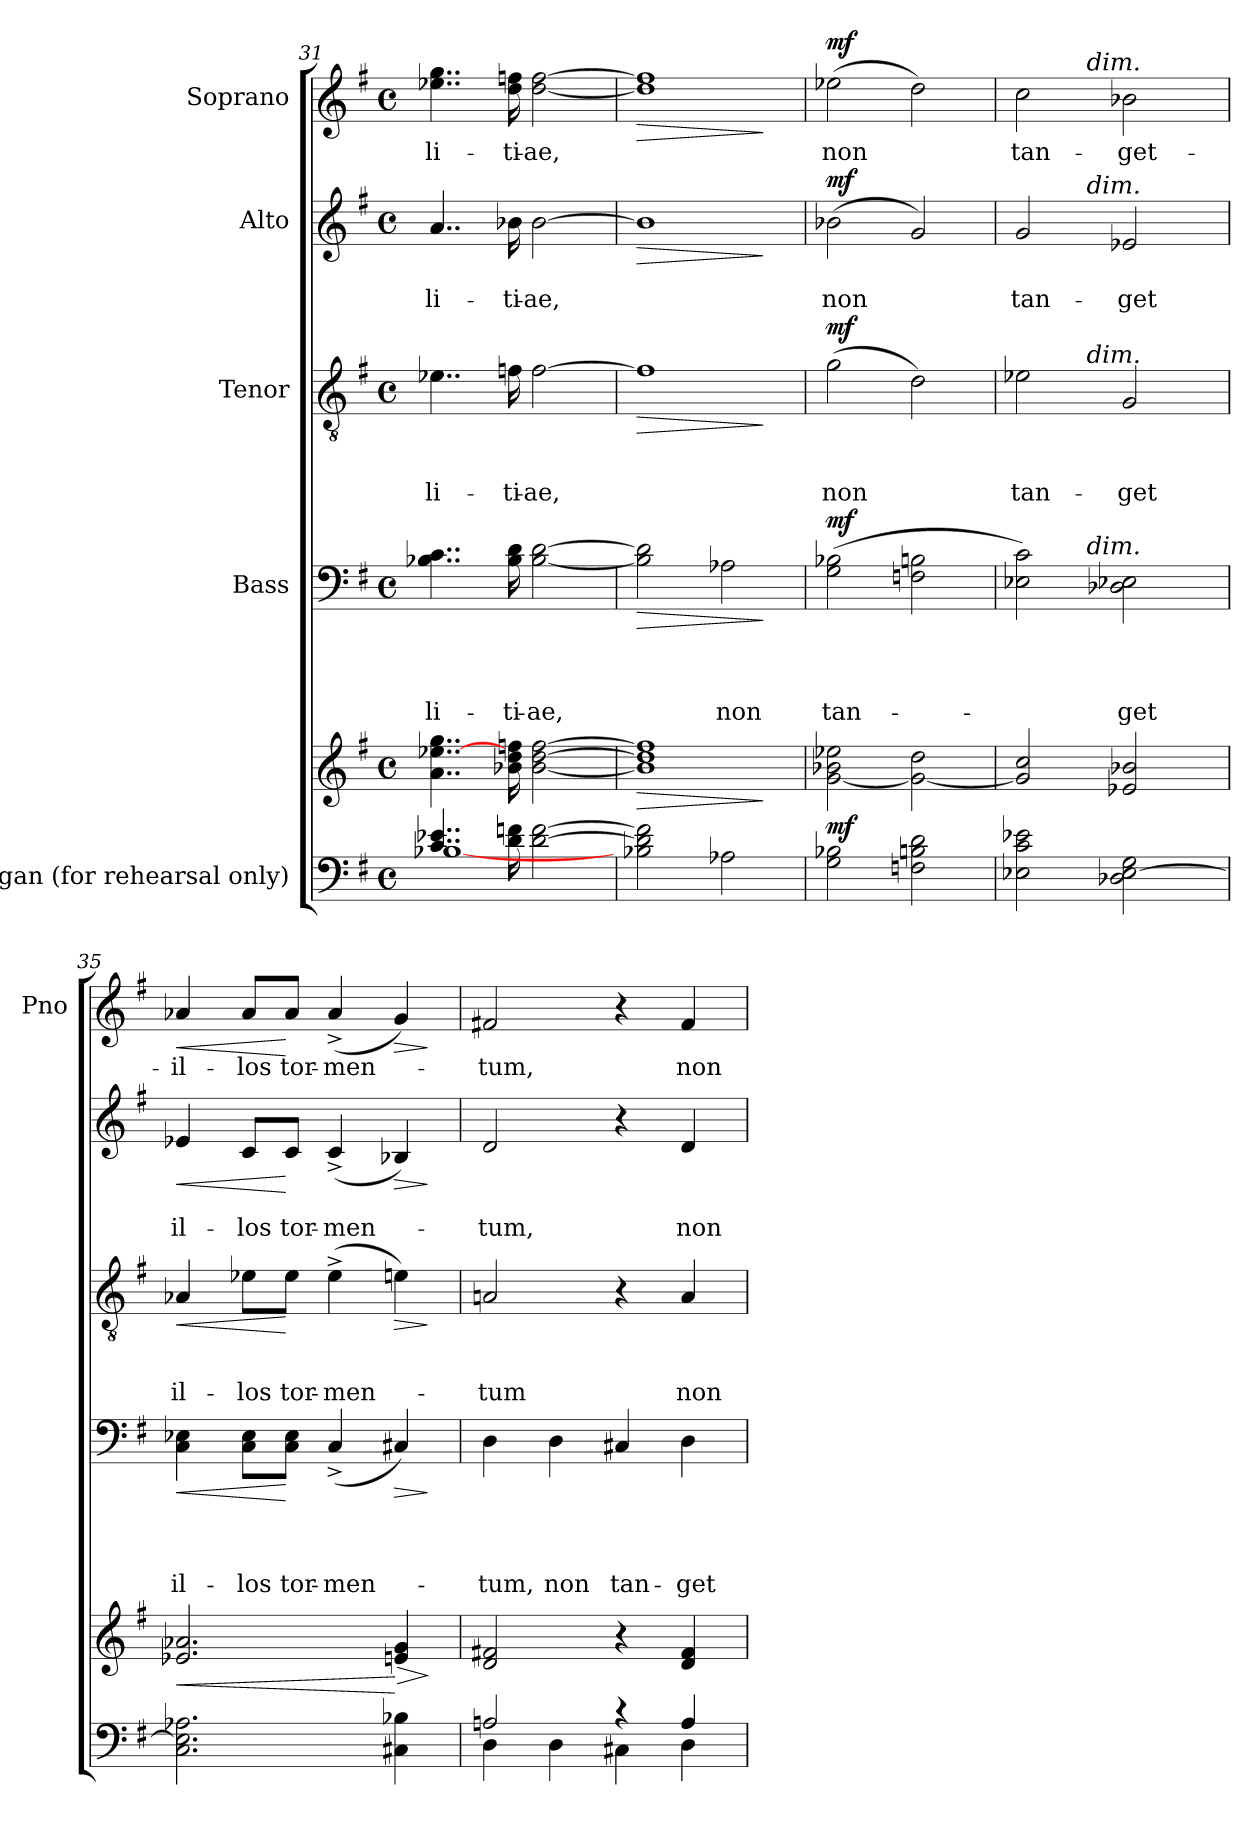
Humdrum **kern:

**kern	**kern	**dynam	**kern	**text	**text	**text	**text	**dynam	**kern	**text	**text	**text	**dynam	**kern	**text	**text	**dynam	**kern	**text	**dynam
*part5	*part5	*part5	*part4	*part4	*part4	*part4	*part4	*part4	*part3	*part3	*part3	*part3	*part3	*part2	*part2	*part2	*part2	*part1	*part1	*part1
*staff6	*staff5	*staff5/6	*staff4	*staff4	*staff4	*staff4	*staff4	*staff4	*staff3	*staff3	*staff3	*staff3	*staff3	*staff2	*staff2	*staff2	*staff2	*staff1	*staff1	*staff1
*I"Organ (for  rehearsal only)	*	*	*I"Bass	*	*	*	*	*	*I"Tenor	*	*	*	*	*I"Alto	*	*	*	*I"Soprano	*	*
*	*	*	*	*	*	*	*	*	*	*	*	*	*	*	*	*	*	*I'Pno	*	*
*clefF4	*clefG2	*	*clefF4	*	*	*	*	*	*clefGv2	*	*	*	*	*clefG2	*	*	*	*clefG2	*	*
*k[f#]	*k[f#]	*	*k[f#]	*	*	*	*	*	*k[f#]	*	*	*	*	*k[f#]	*	*	*	*k[f#]	*	*
*G:	*G:	*	*G:	*	*	*	*	*	*G:	*	*	*	*	*G:	*	*	*	*G:	*	*
*M4/4	*M4/4	*	*M4/4	*	*	*	*	*	*M4/4	*	*	*	*	*M4/4	*	*	*	*M4/4	*	*
*met(c)	*met(c)	*	*met(c)	*	*	*	*	*	*met(c)	*	*	*	*	*met(c)	*	*	*	*met(c)	*	*
=31	=31	=31	=31	=31	=31	=31	=31	=31	=31	=31	=31	=31	=31	=31	=31	=31	=31	=31	=31	=31
*^	*	*	*	*	*	*	*	*	*	*	*	*	*	*	*	*	*	*	*	*
4..c/ 4..e-X/	[1B-X	4..a\ [4..ee-X\ 4..gg\	.	4..B-X\ 4..c\	.	.	.	-li-	.	4..e-X\	.	.	-li-	.	4..a/	.	-li-	.	4..ee-X\ 4..gg\	-li-	.
16d\ 16fn\	.	16b-X\ 16dd\ 16ffn\	.	16B-\ 16d\	.	.	.	-ti-	.	16fn\	.	.	-ti-	.	16b-X\	.	-ti-	.	16dd\ 16ffn\	-ti-	.
[2d\ [2f\	.	[2b-\ [2dd\ [2ff\	.	[2B-\ [2d\	.	.	.	-ae,	.	[2f\	.	.	-ae,	.	[2b-\	.	-ae,	.	[2dd\ [2ff\	-ae,	.
*v	*v	*	*	*	*	*	*	*	*	*	*	*	*	*	*	*	*	*	*	*	*
=32	=32	=32	=32	=32	=32	=32	=32	=32	=32	=32	=32	=32	=32	=32	=32	=32	=32	=32	=32	=32
!	!	!LO:HP:b	!	!	!	!	!	!LO:HP:b	!	!	!	!	!LO:HP:b	!	!	!	!LO:HP:b	!	!	!LO:HP:b
2B-\ 2d\] 2f\]	1b-] 1dd] 1ff]	>	2B-\] 2d\]	.	.	.	.	>	1f]	.	.	.	>	1b-]	.	.	>	1dd] 1ff]	.	>
2A-X\	.	.	2A-X\	.	.	.	non	.	.	.	.	.	.	.	.	.	.	.	.	.
.	.	]	.	.	.	.	.	]	.	.	.	.	]	.	.	.	]	.	.	]
=33	=33	=33	=33	=33	=33	=33	=33	=33	=33	=33	=33	=33	=33	=33	=33	=33	=33	=33	=33	=33
!	!	!LO:DY:a=2	!	!	!	!	!	!LO:DY:a	!	!	!	!	!LO:DY:a	!	!	!	!LO:DY:a	!	!	!LO:DY:a
2G\ 2B-X\	[<2g\ 2b-X\ 2ee-X\	mf	(2G\ 2B-X\	.	.	.	tan-	mf	(2g\	.	.	non	mf	(2b-X\	.	non	mf	(2ee-X\	non	mf
2Fn\ 2Bn\ 2d\	2g\_ 2dd\	.	2Fn\ 2Bn\	.	.	.	.	.	2d\)	.	.	.	.	2g/)	.	.	.	2dd\)	.	.
=34	=34	=34	=34	=34	=34	=34	=34	=34	=34	=34	=34	=34	=34	=34	=34	=34	=34	=34	=34	=34
*	*	*	*^	*	*	*	*	*	*^	*	*	*	*	*^	*	*	*	*^	*	*
2E-X\ 2c\ 2e-X\	2g/] 2cc/	.	2E-X\ 2c\)	4.ryy	.	.	.	-­	.	2e-X\	4.ryy	.	.	tan-	.	2g/	4.ryy	.	tan-	.	2cc\	4.ryy	tan-	.
!	!	!	!	!	!	!	!	!	!	!	!	!	!	!	!	!	!	!	!	!	!	!LO:TX:a:i:t=dim.	!	!
!	!	!	!	!	!	!	!	!	!	!	!	!	!	!	!	!	!LO:TX:a:i:t=dim.	!	!	!	!	!	!	!
!	!	!	!	!	!	!	!	!	!	!	!LO:TX:a:i:t=dim.	!	!	!	!	!	!	!	!	!	!	!	!	!
!	!	!	!	!LO:TX:a:i:t=dim.	!	!	!	!	!	!	!	!	!	!	!	!	!	!	!	!	!	!	!	!
.	.	.	.	2ryy	.	.	.	.	.	.	2ryy	.	.	.	.	.	2ryy	.	.	.	.	2ryy	.	.
2D-X\ [2E-\ 2G\	2e-X/ 2b-X/	.	2D-X\ 2E-X\	.	.	.	.	get	.	2G/	.	.	.	-get	.	2e-X/	.	.	-get	.	2b-X\	.	-get-	.
.	.	.	.	8ryy	.	.	.	.	.	.	8ryy	.	.	.	.	.	8ryy	.	.	.	.	8ryy	.	.
!!LO:PB:g=z
=35	=35	=35	=35	=35	=35	=35	=35	=35	=35	=35	=35	=35	=35	=35	=35	=35	=35	=35	=35	=35	=35	=35	=35	=35
!	!	!LO:HP:b	!	!	!	!	!	!	!LO:HP:b	!	!	!	!	!	!LO:HP:b	!	!	!	!	!LO:HP:b	!	!	!	!LO:HP:b
*	*	*	*v	*v	*	*	*	*	*	*	*	*	*	*	*	*v	*v	*	*	*	*v	*v	*	*
*	*	*	*	*	*	*	*	*	*v	*v	*	*	*	*	*	*	*	*	*	*	*
2.C\ 2.E-\] 2.A-X\	2.e-X/ 2.a-X/	<	4C\ 4E-X\	.	.	.	il-	<	4A-X/	.	.	il-	<	4e-X/	.	il-	<	4a-X/	-il-	<
.	.	.	8C\ 8E-\L	.	.	.	-los	.	8e-X\L	.	.	-los	.	8c/L	.	-los	.	8a-/L	-los	.
.	.	.	8C\ 8E-\J	.	.	.	tor-	[	8e-\J	.	.	tor-	[	8c/J	.	tor-	[	8a-/J	tor-	[
.	.	.	(4C^>/	.	.	.	-men-	.	(4e-^>\	.	.	-men-	.	(4c^>/	.	-men-	.	(4a-^>/	-men-	.
!	!	!LO:HP:n=1:b	!	!	!	!	!	!LO:HP:b	!	!	!	!	!LO:HP:b	!	!	!	!LO:HP:b	!	!	!LO:HP:b
4C#X\ 4B-X\	4en/ 4g/	[ >	4C#X/)	.	.	.	.	>	4en\)	.	.	.	>	4B-X/)	.	.	>	4g/)	.	>
.	.	]	.	.	.	.	.	]	.	.	.	.	]	.	.	.	]	.	.	]
=36	=36	=36	=36	=36	=36	=36	=36	=36	=36	=36	=36	=36	=36	=36	=36	=36	=36	=36	=36	=36
*^	*	*	*	*	*	*	*	*	*	*	*	*	*	*	*	*	*	*	*	*
2An/	4D\	2d/ 2f#X/	.	4D\	.	.	.	-tum,	.	2An/	.	.	-tum	.	2d/	.	-tum,	.	2f#X/	-tum,	.
.	4D\	.	.	4D\	.	.	.	non	.	.	.	.	.	.	.	.	.	.	.	.	.
4rc	4C#X\	4r	.	4C#X/	.	.	.	tan-	.	4r	.	.	.	.	4r	.	.	.	4r	.	.
4A/	4D\	4d/ 4f#/	.	4D\	.	.	.	-get	.	4A/	.	.	non	.	4d/	.	non	.	4f#/	non	.
*v	*v	*	*	*	*	*	*	*	*	*	*	*	*	*	*	*	*	*	*	*	*
=	=	=	=	=	=	=	=	=	=	=	=	=	=	=	=	=	=	=	=	=
*-	*-	*-	*-	*-	*-	*-	*-	*-	*-	*-	*-	*-	*-	*-	*-	*-	*-	*-	*-	*-
